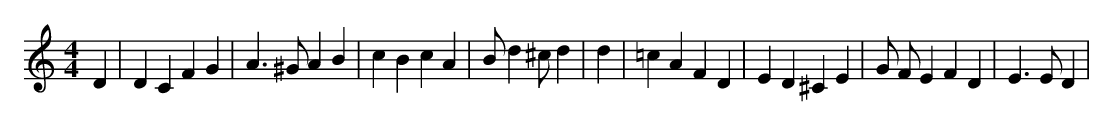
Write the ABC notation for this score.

X:1
M:4/4
L:1/8
K:C
D2 | D2 C2 F2 G2 | A3 ^G A2 B2 | c2 B2 c2 A2 | B d2 ^c d2 | d2 | =c2 A2 F2 D2 | E2 D2 ^C2 E2 | G F E2 F2 D2 | E3 E D2 |
